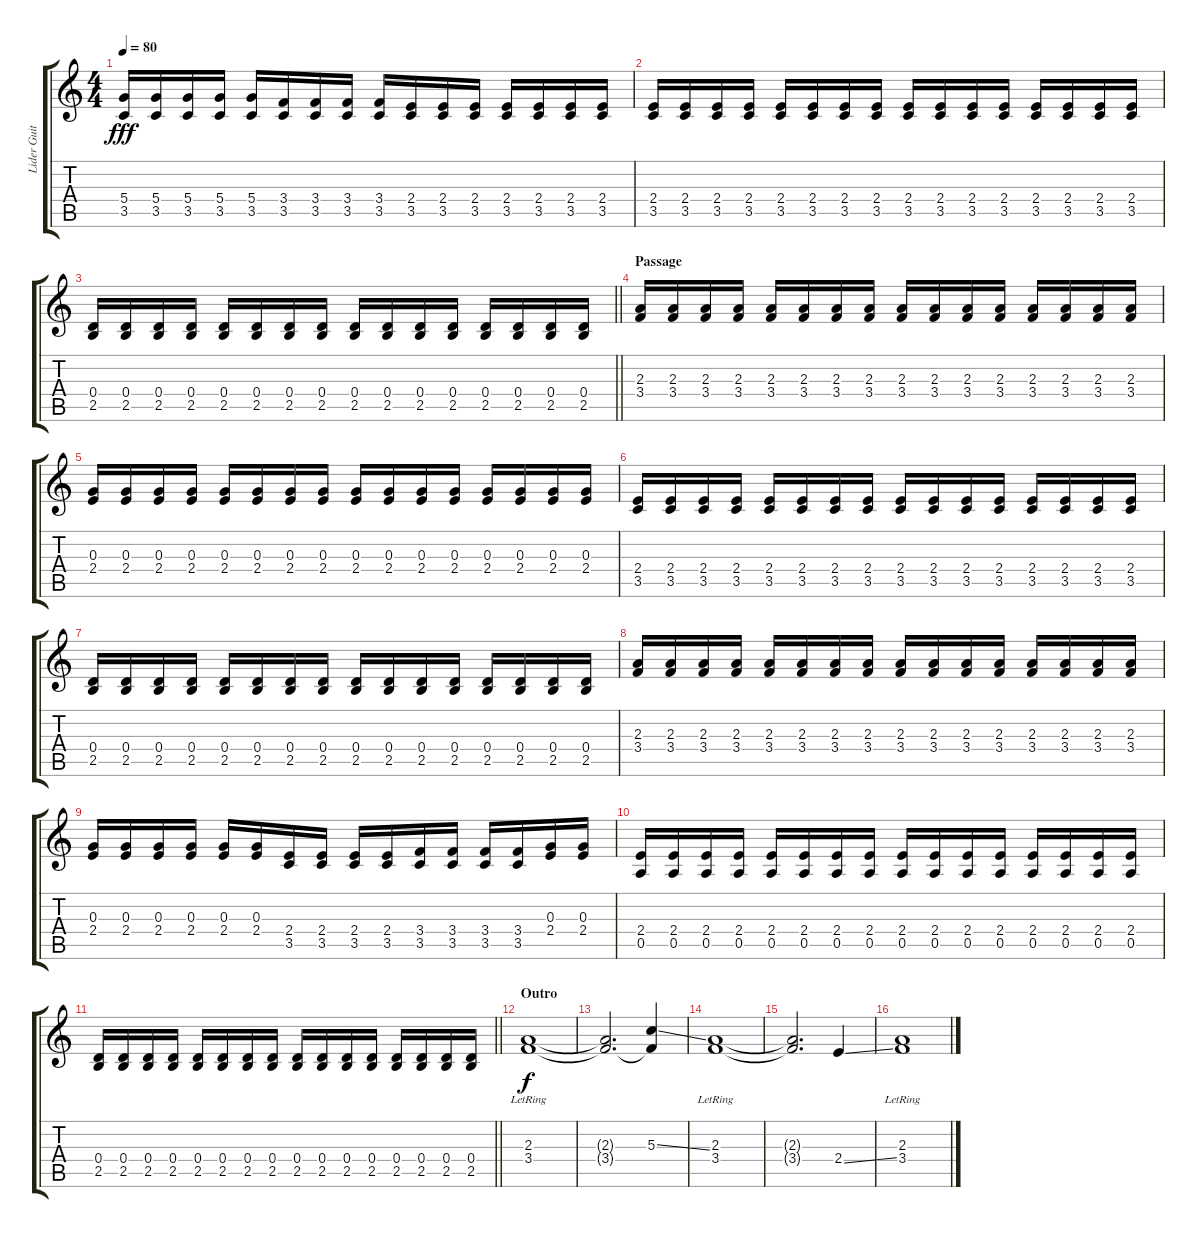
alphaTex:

\track ("Lider Guitar (Brian)" "Lider Guit") {instrument overdrivenguitar}
\staff {score tabs}
\tuning (E4 B3 G3 D3 A2 E2) {hide}
\ts (4 4)
\tempo 80
\clef g2
\ks c
(5.4 3.5).16{dy fff} (5.4 3.5).16 (5.4 3.5).16 (5.4 3.5).16 (5.4 3.5).16 (3.4 3.5).16 (3.4 3.5).16 (3.4 3.5).16 (3.4 3.5).16 (2.4 3.5).16 (2.4 3.5).16 (2.4 3.5).16 (2.4 3.5).16 (2.4 3.5).16 (2.4 3.5).16 (2.4 3.5).16 |
(2.4 3.5).16 (2.4 3.5).16 (2.4 3.5).16 (2.4 3.5).16 (2.4 3.5).16 (2.4 3.5).16 (2.4 3.5).16 (2.4 3.5).16 (2.4 3.5).16 (2.4 3.5).16 (2.4 3.5).16 (2.4 3.5).16 (2.4 3.5).16 (2.4 3.5).16 (2.4 3.5).16 (2.4 3.5).16 |
\barLineRight lightlight
(0.4 2.5).16 (0.4 2.5).16 (0.4 2.5).16 (0.4 2.5).16 (0.4 2.5).16 (0.4 2.5).16 (0.4 2.5).16 (0.4 2.5).16 (0.4 2.5).16 (0.4 2.5).16 (0.4 2.5).16 (0.4 2.5).16 (0.4 2.5).16 (0.4 2.5).16 (0.4 2.5).16 (0.4 2.5).16 |
\section ("" "Passage")
(2.3 3.4).16 (2.3 3.4).16 (2.3 3.4).16 (2.3 3.4).16 (2.3 3.4).16 (2.3 3.4).16 (2.3 3.4).16 (2.3 3.4).16 (2.3 3.4).16 (2.3 3.4).16 (2.3 3.4).16 (2.3 3.4).16 (2.3 3.4).16 (2.3 3.4).16 (2.3 3.4).16 (2.3 3.4).16 |
(0.3 2.4).16 (0.3 2.4).16 (0.3 2.4).16 (0.3 2.4).16 (0.3 2.4).16 (0.3 2.4).16 (0.3 2.4).16 (0.3 2.4).16 (0.3 2.4).16 (0.3 2.4).16 (0.3 2.4).16 (0.3 2.4).16 (0.3 2.4).16 (0.3 2.4).16 (0.3 2.4).16 (0.3 2.4).16 |
(2.4 3.5).16 (2.4 3.5).16 (2.4 3.5).16 (2.4 3.5).16 (2.4 3.5).16 (2.4 3.5).16 (2.4 3.5).16 (2.4 3.5).16 (2.4 3.5).16 (2.4 3.5).16 (2.4 3.5).16 (2.4 3.5).16 (2.4 3.5).16 (2.4 3.5).16 (2.4 3.5).16 (2.4 3.5).16 |
(0.4 2.5).16 (0.4 2.5).16 (0.4 2.5).16 (0.4 2.5).16 (0.4 2.5).16 (0.4 2.5).16 (0.4 2.5).16 (0.4 2.5).16 (0.4 2.5).16 (0.4 2.5).16 (0.4 2.5).16 (0.4 2.5).16 (0.4 2.5).16 (0.4 2.5).16 (0.4 2.5).16 (0.4 2.5).16 |
(2.3 3.4).16 (2.3 3.4).16 (2.3 3.4).16 (2.3 3.4).16 (2.3 3.4).16 (2.3 3.4).16 (2.3 3.4).16 (2.3 3.4).16 (2.3 3.4).16 (2.3 3.4).16 (2.3 3.4).16 (2.3 3.4).16 (2.3 3.4).16 (2.3 3.4).16 (2.3 3.4).16 (2.3 3.4).16 |
(0.3 2.4).16 (0.3 2.4).16 (0.3 2.4).16 (0.3 2.4).16 (0.3 2.4).16 (0.3 2.4).16 (2.4 3.5).16 (2.4 3.5).16 (2.4 3.5).16 (2.4 3.5).16 (3.4 3.5).16 (3.4 3.5).16 (3.4 3.5).16 (3.4 3.5).16 (0.3 2.4).16 (0.3 2.4).16 |
(2.4 0.5).16 (2.4 0.5).16 (2.4 0.5).16 (2.4 0.5).16 (2.4 0.5).16 (2.4 0.5).16 (2.4 0.5).16 (2.4 0.5).16 (2.4 0.5).16 (2.4 0.5).16 (2.4 0.5).16 (2.4 0.5).16 (2.4 0.5).16 (2.4 0.5).16 (2.4 0.5).16 (2.4 0.5).16 |
\barLineRight lightlight
(0.4 2.5).16 (0.4 2.5).16 (0.4 2.5).16 (0.4 2.5).16 (0.4 2.5).16 (0.4 2.5).16 (0.4 2.5).16 (0.4 2.5).16 (0.4 2.5).16 (0.4 2.5).16 (0.4 2.5).16 (0.4 2.5).16 (0.4 2.5).16 (0.4 2.5).16 (0.4 2.5).16 (0.4 2.5).16 |
\section ("" "Outro")
(2.3{lr} 3.4{lr}).1{dy f} |
(2.3{t} 3.4{t}).2{d} (5.3{ss} 3.4{t}).4 |
(2.3{lr} 3.4{lr}).1 |
(2.3{t} 3.4{t}).2{d} 2.4{ss}.4 |
(2.3{lr} 3.4{lr}).1
